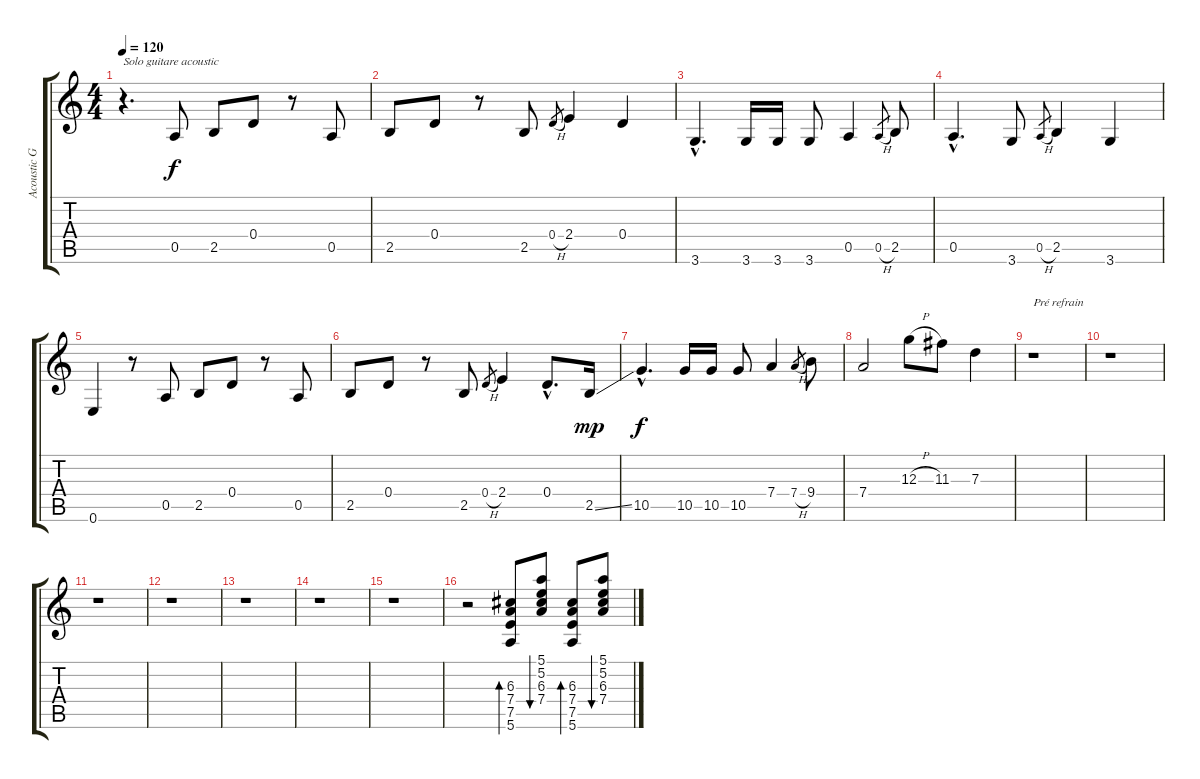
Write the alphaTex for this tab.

\track ("Acoustic Guitare" "Acoustic G") {instrument acousticguitarsteel}
\staff {score tabs}
\tuning (E4 B3 G3 D3 A2 E2) {hide}
\ts (4 4)
\tempo 120
\clef g2
\ks c
r.4{d txt "Solo guitare acoustic" dy f volume 10} 0.5.8 2.5.8 0.4.8 r.8 0.5.8 |
2.5.8 0.4.8 r.8 2.5.8 0.4{h}.8{gr} 2.4.4 0.4.4 |
3.6{hac}.4{d} 3.6.16 3.6.16 3.6.8 0.5.4 0.5{h}.8{gr} 2.5.8 |
0.5{hac}.4{d} 3.6.8 0.5{h}.8{gr} 2.5.4 3.6.4 |
0.6.4{volume 12} r.8 0.5.8 2.5.8 0.4.8 r.8 0.5.8 |
2.5.8 0.4.8 r.8 2.5.8 0.4{h}.8{gr} 2.4.4 0.4{hac}.8{d} 2.5{ss}.16{dy mp} |
10.5{hac}.4{d dy f volume 16} 10.5.16 10.5.16 10.5.8 7.4.4 7.4{h}.8{gr} 9.4.8 |
7.4.2 12.3{h}.8 11.3.8 7.3.4 |
r.1{txt "Pré refrain"} |
r.1 |
r.1 |
r.1 |
r.1 |
r.1 |
r.1 |
r.2 (6.3 7.4 7.5 5.6).8{bd 60 volume 5} (5.1 5.2 6.3 7.4).8{bu 60} (6.3 7.4 7.5 5.6).8{bd 60} (5.1 5.2 6.3 7.4).8{bu 60}
